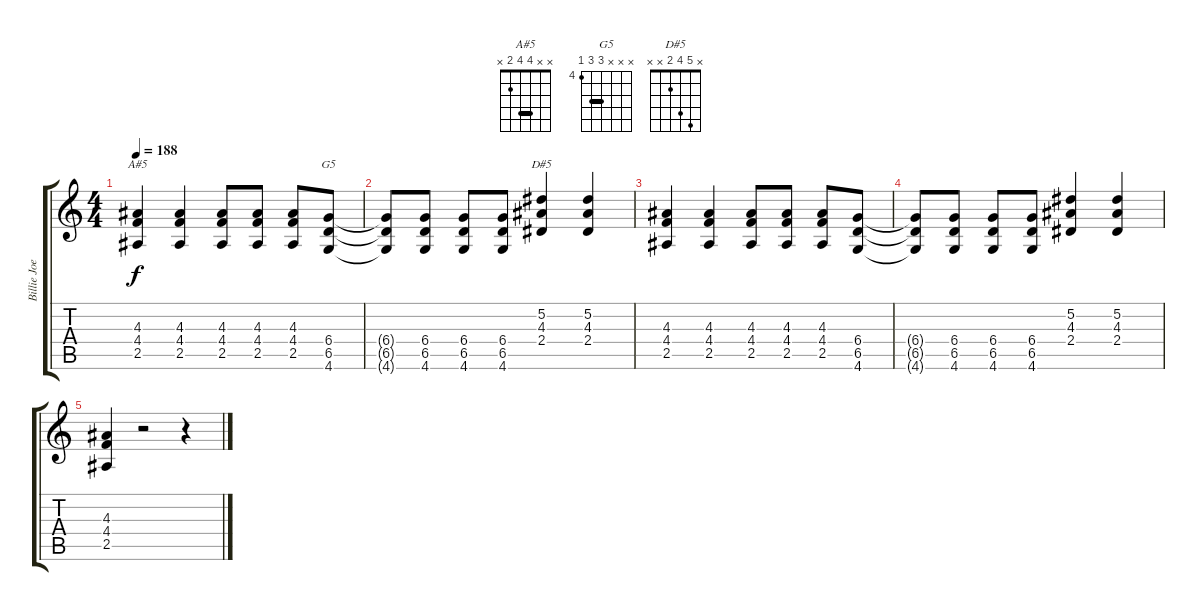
\track ("Billie Joe 2" "Billie Joe") {instrument overdrivenguitar}
\staff {score tabs}
\tuning (Eb4 Bb3 Gb3 Db3 Ab2 Eb2) {hide}
\chord ("A#5" x x 4 4 2 x) {barre 4}
\chord ("G5" x x x 6 6 4) {firstfret 4 barre 6}
\chord ("D#5" x 5 4 2 x x)
\ts (4 4)
\tempo 188
\clef g2
\ks c
(4.3 4.4 2.5).4{ch "A#5" dy f} (4.3 4.4 2.5).4 (4.3 4.4 2.5).8 (4.3 4.4 2.5).8 (4.3 4.4 2.5).8 (6.4 6.5 4.6).8{ch "G5"} |
(6.4{t} 6.5{t} 4.6{t}).8 (6.4 6.5 4.6).8 (6.4 6.5 4.6).8 (6.4 6.5 4.6).8 (5.2 4.3 2.4).4{ch "D#5"} (5.2 4.3 2.4).4 |
(4.3 4.4 2.5).4 (4.3 4.4 2.5).4 (4.3 4.4 2.5).8 (4.3 4.4 2.5).8 (4.3 4.4 2.5).8 (6.4 6.5 4.6).8 |
(6.4{t} 6.5{t} 4.6{t}).8 (6.4 6.5 4.6).8 (6.4 6.5 4.6).8 (6.4 6.5 4.6).8 (5.2 4.3 2.4).4 (5.2 4.3 2.4).4 |
(4.3 4.4 2.5).4 r.2 r.4
